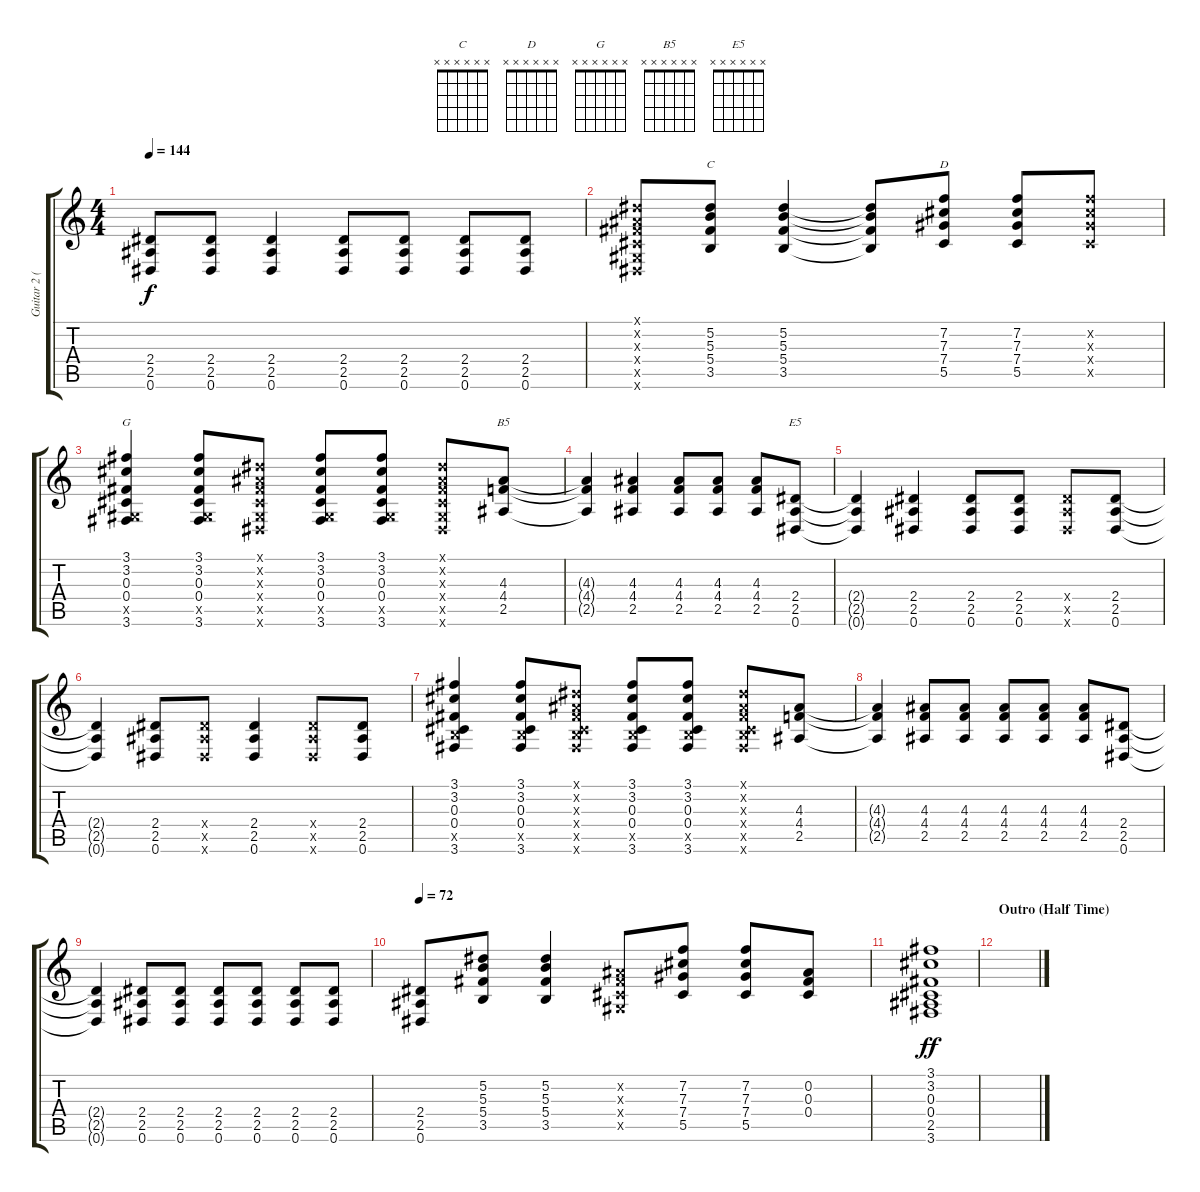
\track ("Guitar 2 (Izzy)" "Guitar 2 (") {instrument overdrivenguitar}
\staff {score tabs}
\tuning (Eb4 Bb3 Gb3 Db3 Ab2 Eb2) {hide}
\chord ("C" x x x x x x) {firstfret 0}
\chord ("D" x x x x x x) {firstfret 0}
\chord ("G" x x x x x x) {firstfret 0}
\chord ("B5" x x x x x x) {firstfret 0}
\chord ("E5" x x x x x x) {firstfret 0}
\ts (4 4)
\tempo 144
\clef g2
\ks c
(2.4{t} 2.5{t} 0.6{t}).8{dy f} (2.4 2.5 0.6).8 (2.4 2.5 0.6).4 (2.4 2.5 0.6).8 (2.4 2.5 0.6).8 (2.4 2.5 0.6).8 (2.4 2.5 0.6).8 |
(0.1{x} 0.2{x} 0.3{x} 0.4{x} 0.5{x} 0.6{x}).8 (5.2 5.3 5.4 3.5).8{ch "C"} (5.2 5.3 5.4 3.5).4 (5.2{t} 5.3{t} 5.4{t} 3.5{t}).8 (7.2 7.3 7.4 5.5).8{ch "D"} (7.2 7.3 7.4 5.5).8 (7.2{x} 7.3{x} 7.4{x} 5.5{x}).8 |
(3.1 3.2 0.3 0.4 0.5{x} 3.6).4{ch "G"} (3.1 3.2 0.3 0.4 0.5{x} 3.6).8 (0.1{x} 0.2{x} 0.3{x} 0.4{x} 0.5{x} 0.6{x}).8 (3.1 3.2 0.3 0.4 0.5{x} 3.6).8 (3.1 3.2 0.3 0.4 0.5{x} 3.6).8 (0.1{x} 0.2{x} 0.3{x} 0.4{x} 0.5{x} 0.6{x}).8 (4.3 4.4 2.5).8{ch "B5"} |
(4.3{t} 4.4{t} 2.5{t}).4 (4.3 4.4 2.5).4 (4.3 4.4 2.5).8 (4.3 4.4 2.5).8 (4.3 4.4 2.5).8 (2.4 2.5 0.6).8{ch "E5"} |
(2.4{t} 2.5{t} 0.6{t}).4 (2.4 2.5 0.6).4 (2.4 2.5 0.6).8 (2.4 2.5 0.6).8 (2.4{x} 2.5{x} 0.6{x}).8 (2.4 2.5 0.6).8 |
(2.4{t} 2.5{t} 0.6{t}).4 (2.4 2.5 0.6).8 (2.4{x} 2.5{x} 0.6{x}).8 (2.4 2.5 0.6).4 (2.4{x} 2.5{x} 0.6{x}).8 (2.4 2.5 0.6).8 |
(3.1 3.2 0.3 0.4 3.5{x} 3.6).4 (3.1 3.2 0.3 0.4 3.5{x} 3.6).8 (0.1{x} 0.2{x} 0.3{x} 0.4{x} 3.5{x} 3.6{x}).8 (3.1 3.2 0.3 0.4 3.5{x} 3.6).8 (3.1 3.2 0.3 0.4 3.5{x} 3.6).8 (0.1{x} 0.2{x} 0.3{x} 0.4{x} 3.5{x} 3.6{x}).8 (4.3 4.4 2.5).8 |
(4.3{t} 4.4{t} 2.5{t}).4 (4.3 4.4 2.5).8 (4.3 4.4 2.5).8 (4.3 4.4 2.5).8 (4.3 4.4 2.5).8 (4.3 4.4 2.5).8 (2.4 2.5 0.6).8 |
(2.4{t} 2.5{t} 0.6{t}).4 (2.4 2.5 0.6).8 (2.4 2.5 0.6).8 (2.4 2.5 0.6).8 (2.4 2.5 0.6).8 (2.4 2.5 0.6).8 (2.4 2.5 0.6).8 |
\tempo 72
(2.4 2.5 0.6).8 (5.2 5.3 5.4 3.5).8 (5.2 5.3 5.4 3.5).4 (0.2{x} 0.3{x} 0.4{x} 0.5{x}).8 (7.2 7.3 7.4 5.5).8 (7.2 7.3 7.4 5.5).8 (0.2 0.3 0.4).8 |
(3.1 3.2 0.3 0.4 2.5 3.6).1{dy ff} |
\section ("" "Outro (Half Time)")
